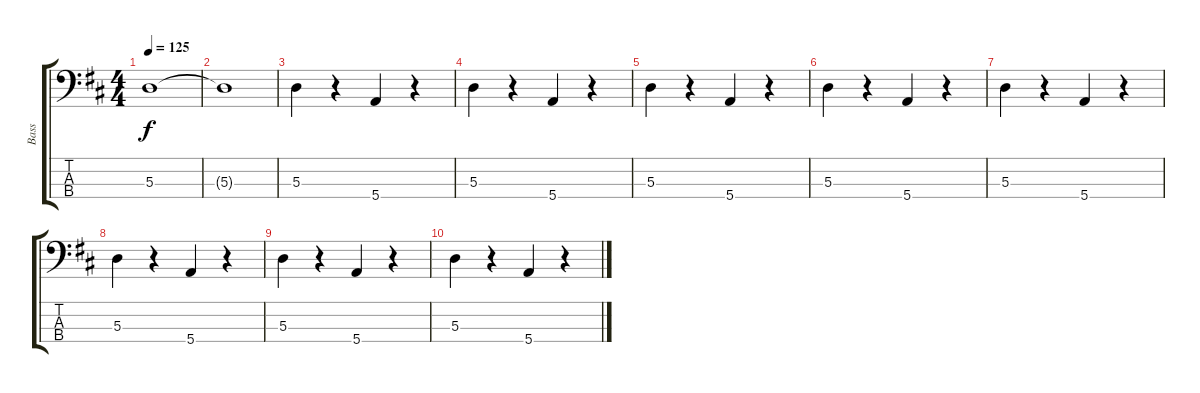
\track ("Bass" "Bass") {instrument electricbassfinger}
\staff {score tabs}
\tuning (G2 D2 A1 E1) {hide}
\ts (4 4)
\tempo 125
\clef f4
\ks d
5.3.1{dy f} |
5.3{t}.1 |
5.3.4 r.4 5.4.4 r.4 |
5.3.4 r.4 5.4.4 r.4 |
5.3.4 r.4 5.4.4 r.4 |
5.3.4 r.4 5.4.4 r.4 |
5.3.4 r.4 5.4.4 r.4 |
5.3.4 r.4 5.4.4 r.4 |
5.3.4 r.4 5.4.4 r.4 |
5.3.4 r.4 5.4.4 r.4
